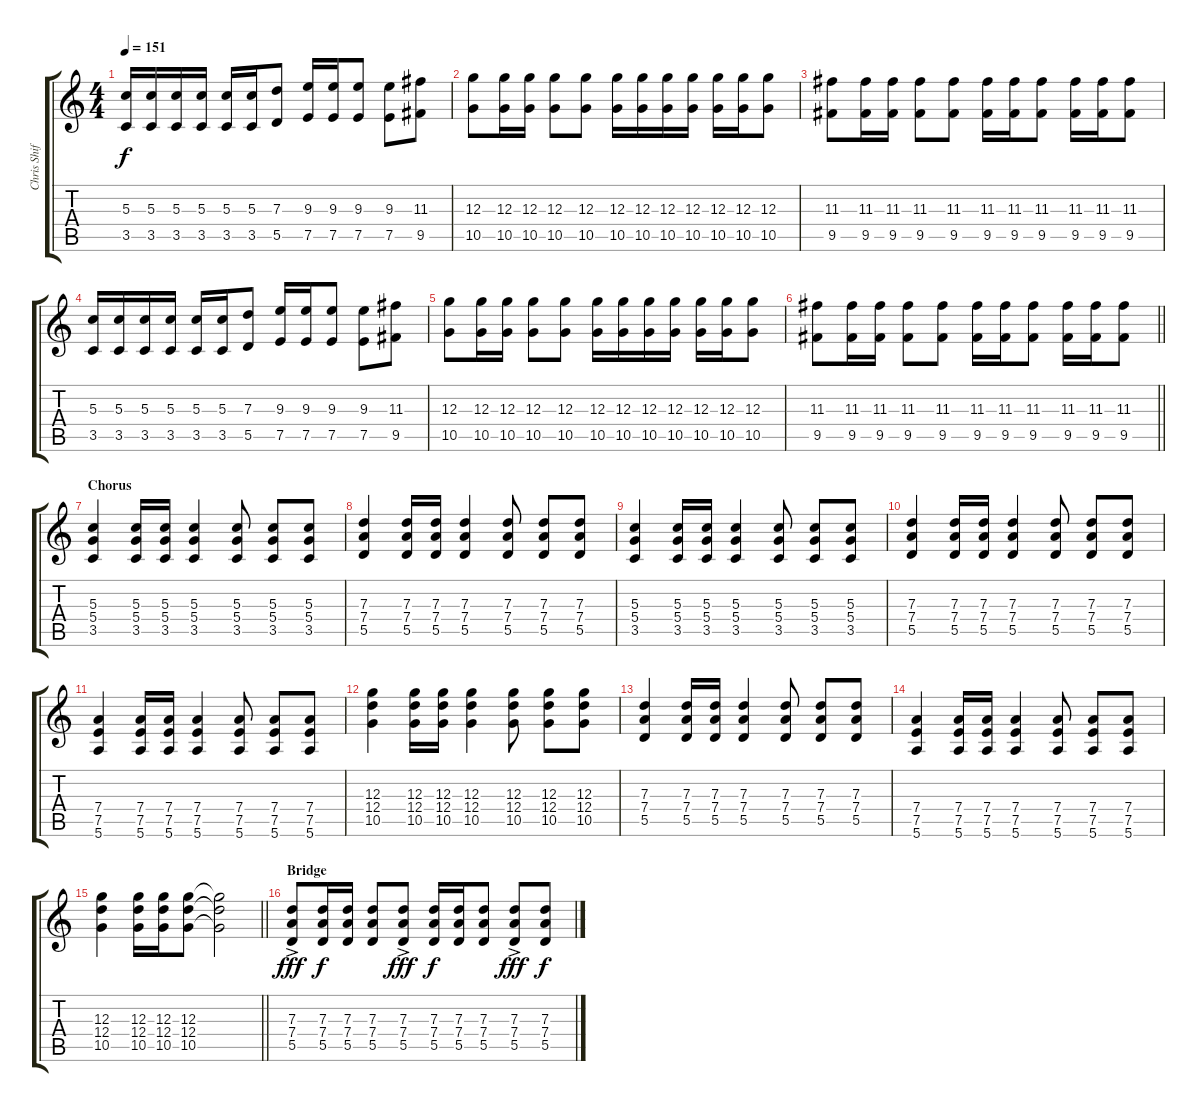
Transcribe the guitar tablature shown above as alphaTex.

\track ("Chris Shiflett" "Chris Shif") {instrument overdrivenguitar}
\staff {score tabs}
\tuning (E4 B3 G3 D3 A2 E2) {hide}
\ts (4 4)
\tempo 151
\clef g2
\ks c
(5.3 3.5).16{dy f} (5.3 3.5).16 (5.3 3.5).16 (5.3 3.5).16 (5.3 3.5).16 (5.3 3.5).16 (7.3 5.5).8 (9.3 7.5).16 (9.3 7.5).16 (9.3 7.5).8 (9.3 7.5).8 (11.3 9.5).8 |
(12.3 10.5).8 (12.3 10.5).16 (12.3 10.5).16 (12.3 10.5).8 (12.3 10.5).8 (12.3 10.5).16 (12.3 10.5).16 (12.3 10.5).16 (12.3 10.5).16 (12.3 10.5).16 (12.3 10.5).16 (12.3 10.5).8 |
(11.3 9.5).8 (11.3 9.5).16 (11.3 9.5).16 (11.3 9.5).8 (11.3 9.5).8 (11.3 9.5).16 (11.3 9.5).16 (11.3 9.5).8 (11.3 9.5).16 (11.3 9.5).16 (11.3 9.5).8 |
(5.3 3.5).16 (5.3 3.5).16 (5.3 3.5).16 (5.3 3.5).16 (5.3 3.5).16 (5.3 3.5).16 (7.3 5.5).8 (9.3 7.5).16 (9.3 7.5).16 (9.3 7.5).8 (9.3 7.5).8 (11.3 9.5).8 |
(12.3 10.5).8 (12.3 10.5).16 (12.3 10.5).16 (12.3 10.5).8 (12.3 10.5).8 (12.3 10.5).16 (12.3 10.5).16 (12.3 10.5).16 (12.3 10.5).16 (12.3 10.5).16 (12.3 10.5).16 (12.3 10.5).8 |
\barLineRight lightlight
(11.3 9.5).8 (11.3 9.5).16 (11.3 9.5).16 (11.3 9.5).8 (11.3 9.5).8 (11.3 9.5).16 (11.3 9.5).16 (11.3 9.5).8 (11.3 9.5).16 (11.3 9.5).16 (11.3 9.5).8 |
\section ("" "Chorus")
(5.3 5.4 3.5).4{instrument overdrivenguitar} (5.3 5.4 3.5).16 (5.3 5.4 3.5).16 (5.3 5.4 3.5).4 (5.3 5.4 3.5).8 (5.3 5.4 3.5).8 (5.3 5.4 3.5).8 |
(7.3 7.4 5.5).4 (7.3 7.4 5.5).16 (7.3 7.4 5.5).16 (7.3 7.4 5.5).4 (7.3 7.4 5.5).8 (7.3 7.4 5.5).8 (7.3 7.4 5.5).8 |
(5.3 5.4 3.5).4 (5.3 5.4 3.5).16 (5.3 5.4 3.5).16 (5.3 5.4 3.5).4 (5.3 5.4 3.5).8 (5.3 5.4 3.5).8 (5.3 5.4 3.5).8 |
(7.3 7.4 5.5).4 (7.3 7.4 5.5).16 (7.3 7.4 5.5).16 (7.3 7.4 5.5).4 (7.3 7.4 5.5).8 (7.3 7.4 5.5).8 (7.3 7.4 5.5).8 |
(7.4 7.5 5.6).4 (7.4 7.5 5.6).16 (7.4 7.5 5.6).16 (7.4 7.5 5.6).4 (7.4 7.5 5.6).8 (7.4 7.5 5.6).8 (7.4 7.5 5.6).8 |
(12.3 12.4 10.5).4 (12.3 12.4 10.5).16 (12.3 12.4 10.5).16 (12.3 12.4 10.5).4 (12.3 12.4 10.5).8 (12.3 12.4 10.5).8 (12.3 12.4 10.5).8 |
(7.3 7.4 5.5).4 (7.3 7.4 5.5).16 (7.3 7.4 5.5).16 (7.3 7.4 5.5).4 (7.3 7.4 5.5).8 (7.3 7.4 5.5).8 (7.3 7.4 5.5).8 |
(7.4 7.5 5.6).4 (7.4 7.5 5.6).16 (7.4 7.5 5.6).16 (7.4 7.5 5.6).4 (7.4 7.5 5.6).8 (7.4 7.5 5.6).8 (7.4 7.5 5.6).8 |
\barLineRight lightlight
(12.3 12.4 10.5).4 (12.3 12.4 10.5).16 (12.3 12.4 10.5).16 (12.3 12.4 10.5).8 (12.3{t} 12.4{t} 10.5{t}).2 |
\section ("" "Bridge")
(7.3{ac} 7.4 5.5{ac}).8{dy fff} (7.3 7.4 5.5).16{dy f} (7.3 7.4 5.5).16 (7.3 7.4 5.5).8 (7.3{ac} 7.4 5.5{ac}).8{dy fff} (7.3 7.4 5.5).16{dy f} (7.3 7.4 5.5).16 (7.3 7.4 5.5).8 (7.3{ac} 7.4 5.5{ac}).8{dy fff} (7.3 7.4 5.5).8{dy f}
